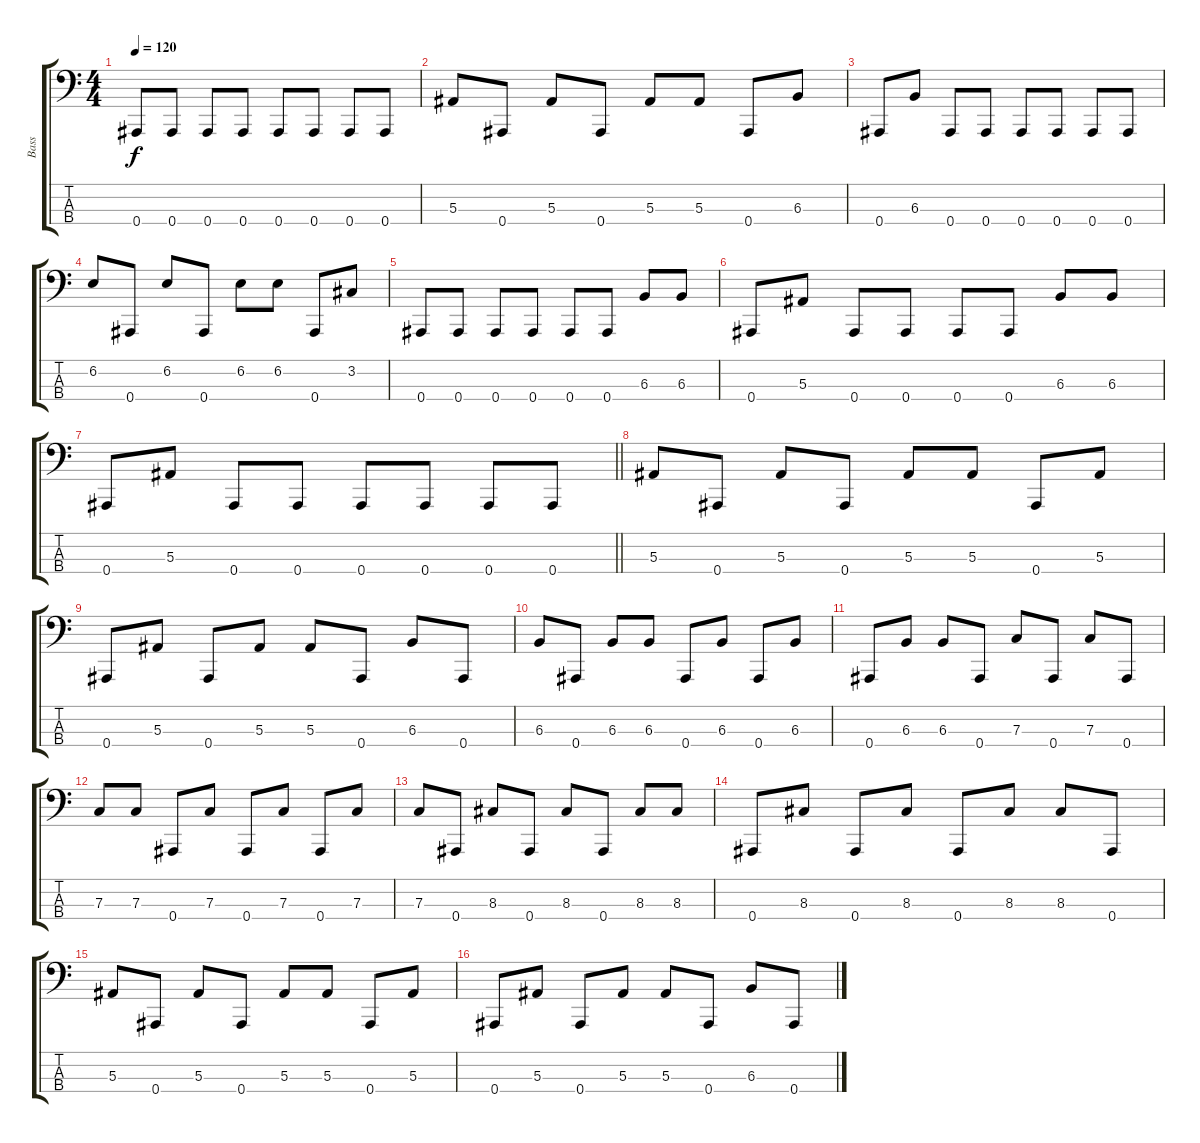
\track ("Bass" "Bass") {instrument electricbassfinger}
\staff {score tabs}
\tuning (F2 Bb1 F1 Bb0) {hide}
\ts (4 4)
\tempo 120
\clef f4
\ks c
0.4.8{dy f} 0.4.8 0.4.8 0.4.8 0.4.8 0.4.8 0.4.8 0.4.8 |
5.3.8 0.4.8 5.3.8 0.4.8 5.3.8 5.3.8 0.4.8 6.3.8 |
0.4.8 6.3.8 0.4.8 0.4.8 0.4.8 0.4.8 0.4.8 0.4.8 |
6.2.8 0.4.8 6.2.8 0.4.8 6.2.8 6.2.8 0.4.8 3.2.8 |
0.4.8 0.4.8 0.4.8 0.4.8 0.4.8 0.4.8 6.3.8 6.3.8 |
0.4.8 5.3.8 0.4.8 0.4.8 0.4.8 0.4.8 6.3.8 6.3.8 |
\barLineRight lightlight
0.4.8 5.3.8 0.4.8 0.4.8 0.4.8 0.4.8 0.4.8 0.4.8 |
5.3.8 0.4.8 5.3.8 0.4.8 5.3.8 5.3.8 0.4.8 5.3.8 |
0.4.8 5.3.8 0.4.8 5.3.8 5.3.8 0.4.8 6.3.8 0.4.8 |
6.3.8 0.4.8 6.3.8 6.3.8 0.4.8 6.3.8 0.4.8 6.3.8 |
0.4.8 6.3.8 6.3.8 0.4.8 7.3.8 0.4.8 7.3.8 0.4.8 |
7.3.8 7.3.8 0.4.8 7.3.8 0.4.8 7.3.8 0.4.8 7.3.8 |
7.3.8 0.4.8 8.3.8 0.4.8 8.3.8 0.4.8 8.3.8 8.3.8 |
0.4.8 8.3.8 0.4.8 8.3.8 0.4.8 8.3.8 8.3.8 0.4.8 |
5.3.8 0.4.8 5.3.8 0.4.8 5.3.8 5.3.8 0.4.8 5.3.8 |
0.4.8 5.3.8 0.4.8 5.3.8 5.3.8 0.4.8 6.3.8 0.4.8
